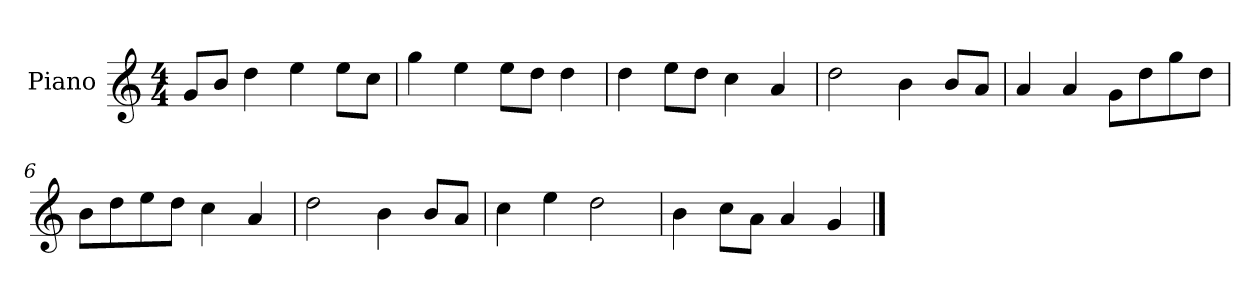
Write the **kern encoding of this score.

**kern
*part1
*staff1
*I"Piano
*I'P-no
*clefG2
*k[]
*M4/4
*MM90
=1
8g/L
8b/J
4dd\
4ee\
8ee\L
8cc\J
=2
4gg\
4ee\
8ee\L
8dd\J
4dd\
=3
4dd\
8ee\L
8dd\J
4cc\
4a/
=4
2dd\
4b\
8b/L
8a/J
=5
4a/
4a/
8g\L
8dd\
8gg\
8dd\J
=6
8b\L
8dd\
8ee\
8dd\J
4cc\
4a/
=7
2dd\
4b\
8b/L
8a/J
!!LO:LB:g=z
=8
4cc\
4ee\
2dd\
=9
4b\
8cc\L
8a\J
4a/
4g/
==
*-
